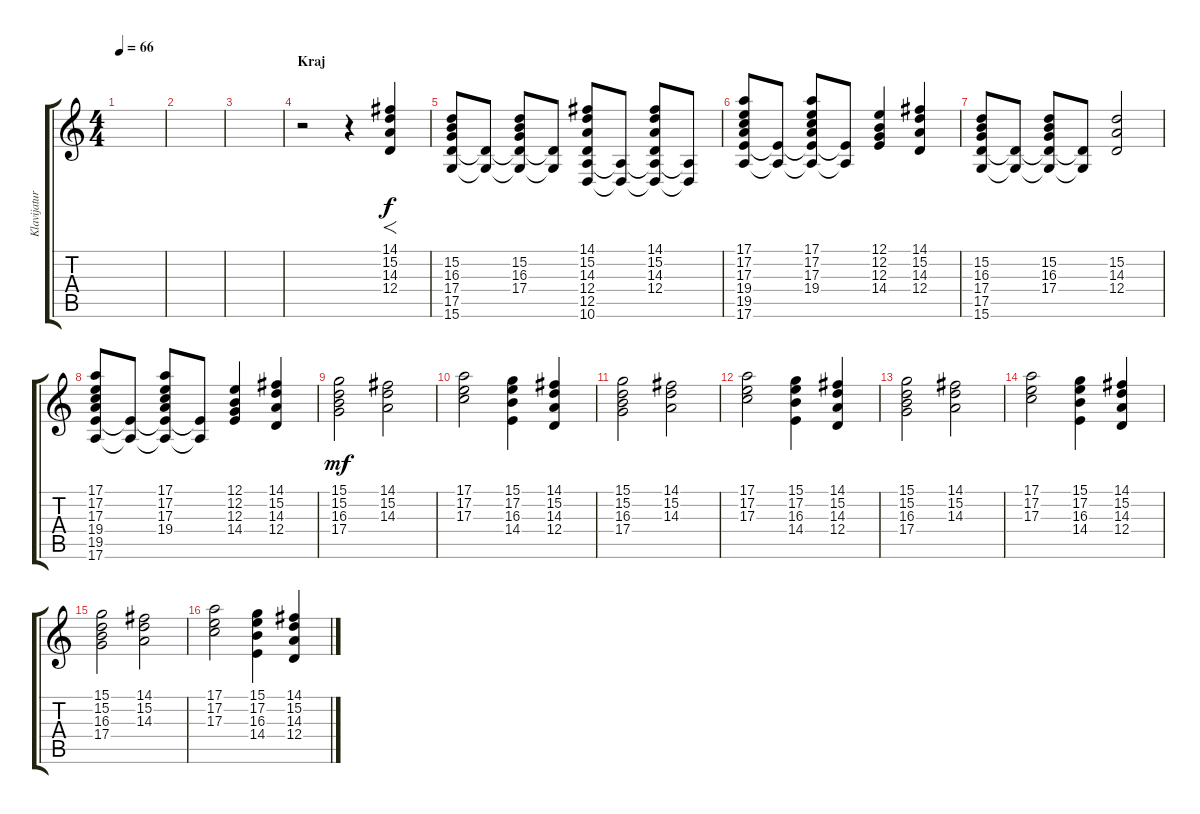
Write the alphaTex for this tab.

\track ("Klavijature 1" "Klavijatur") {instrument stringensemble1}
\staff {score tabs}
\tuning (E4 B3 G3 D3 A2 E2) {hide}
\ts (4 4)
\tempo 66
\clef g2
\ks c
|
|
|
\section ("" "Kraj")
r.2 r.4 (14.1 15.2 14.3 12.4).4{f dy f} |
(15.2 16.3 17.4 17.5 15.6).8 (17.5{t} 15.6{t}).8 (15.2 16.3 17.4 17.5{t} 15.6{t}).8 (17.5{t} 15.6{t}).8 (14.1 15.2 14.3 12.4 12.5 10.6).8 (12.5{t} 10.6{t}).8 (14.1 15.2 14.3 12.4 12.5{t} 10.6{t}).8 (12.5{t} 10.6{t}).8 |
(17.1 17.2 17.3 19.4 19.5 17.6).8 (19.5{t} 17.6{t}).8 (17.1 17.2 17.3 19.4 19.5{t} 17.6{t}).8 (19.5{t} 17.6{t}).8 (12.1 12.2 12.3 14.4).4 (14.1 15.2 14.3 12.4).4 |
(15.2 16.3 17.4 17.5 15.6).8 (17.5{t} 15.6{t}).8 (15.2 16.3 17.4 17.5{t} 15.6{t}).8 (17.5{t} 15.6{t}).8 (15.2 14.3 12.4).2 |
(17.1 17.2 17.3 19.4 19.5 17.6).8 (19.5{t} 17.6{t}).8 (17.1 17.2 17.3 19.4 19.5{t} 17.6{t}).8 (19.5{t} 17.6{t}).8 (12.1 12.2 12.3 14.4).4 (14.1 15.2 14.3 12.4).4 |
(15.1 15.2 16.3 17.4).2{dy mf} (14.1 15.2 14.3).2 |
(17.1 17.2 17.3).2 (15.1 17.2 16.3 14.4).4 (14.1 15.2 14.3 12.4).4 |
(15.1 15.2 16.3 17.4).2 (14.1 15.2 14.3).2 |
(17.1 17.2 17.3).2 (15.1 17.2 16.3 14.4).4 (14.1 15.2 14.3 12.4).4 |
(15.1 15.2 16.3 17.4).2 (14.1 15.2 14.3).2 |
(17.1 17.2 17.3).2 (15.1 17.2 16.3 14.4).4 (14.1 15.2 14.3 12.4).4 |
(15.1 15.2 16.3 17.4).2 (14.1 15.2 14.3).2 |
(17.1 17.2 17.3).2 (15.1 17.2 16.3 14.4).4 (14.1 15.2 14.3 12.4).4
